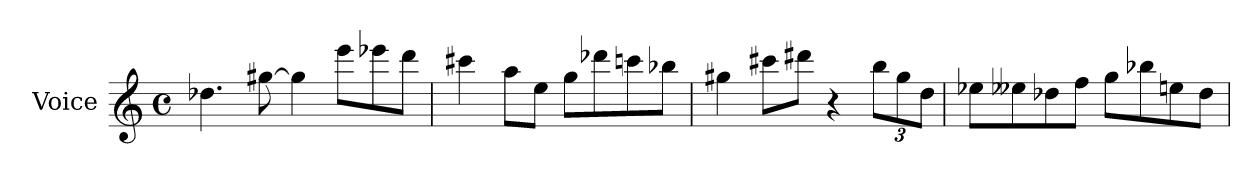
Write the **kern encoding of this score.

**kern
*part1
*staff1
*I"Voice
*I'Voice
*clefG2
*M4/4
*met(c)
=1
4.dd-X\
[>8gg#X\
4gg#\]
8eee\L
8eee-X\
8ddd\J
=2
4ccc#X\
8aa\L
8ee\J
8gg\L
8ddd-X\
8cccn\
8bb-X\J
=3
4gg#X\
8ccc#X\L
8ddd#X\J
4r
12bb\L
12gg#\
12dd\J
=4
8ee-X\L
8ee--X\
8dd-X\
8ff\J
8gg\L
8bb-X\
8een\
8dd-\J
=
*-
